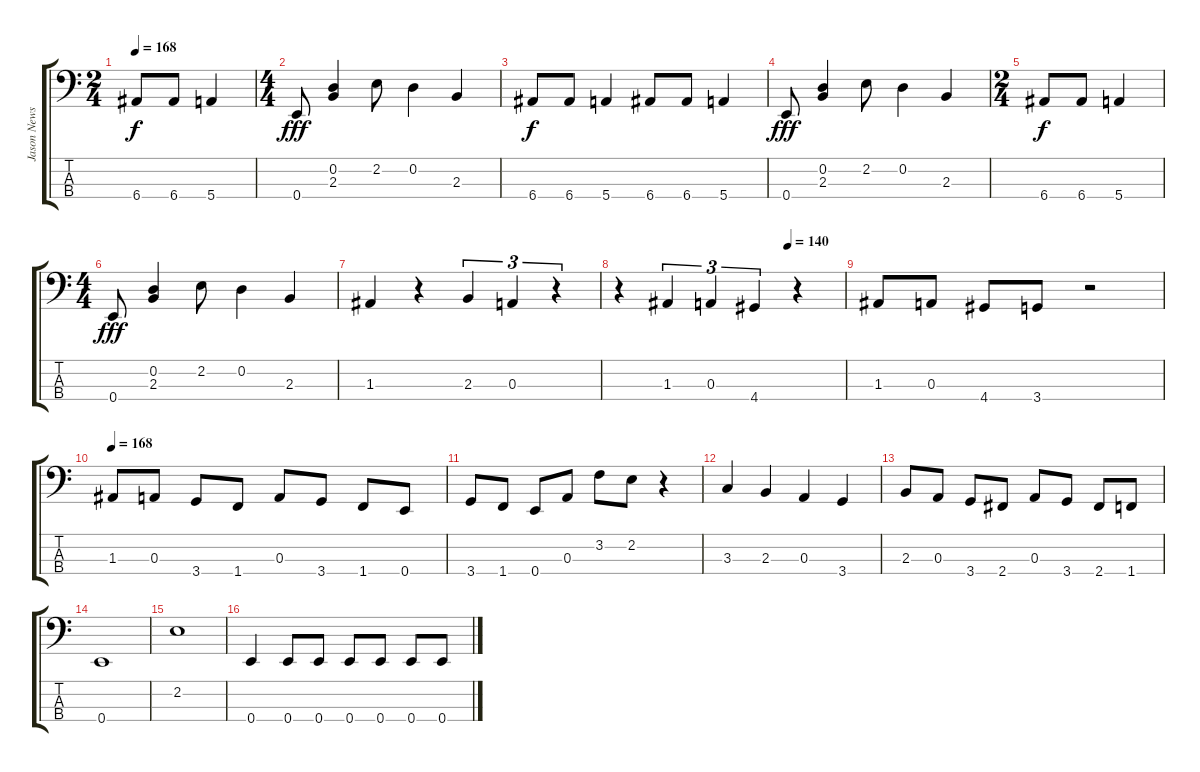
\track ("Jason Newsted/Cliff Burton Bass" "Jason News") {instrument electricbasspick}
\staff {score tabs}
\tuning (G2 D2 A1 E1) {hide}
\ts (2 4)
\tempo 168
\clef f4
\ks c
6.4.8{dy f} 6.4.8 5.4.4 |
\ts (4 4)
0.4.8{dy fff} (0.2 2.3).4 2.2.8 0.2.4 2.3.4 |
6.4.8{dy f} 6.4.8 5.4.4 6.4.8 6.4.8 5.4.4 |
0.4.8{dy fff} (0.2 2.3).4 2.2.8 0.2.4 2.3.4 |
\ts (2 4)
6.4.8{dy f} 6.4.8 5.4.4 |
\ts (4 4)
0.4.8{dy fff} (0.2 2.3).4 2.2.8 0.2.4 2.3.4 |
1.3.4 r.4 2.3.4{tu (3 2)} 0.3.4{tu (3 2)} r.4{tu (3 2)} |
\tempo (140 0.75)
r.4 1.3.4{tu (3 2)} 0.3.4{tu (3 2)} 4.4.4{tu (3 2)} r.4 |
1.3.8 0.3.8 4.4.8 3.4.8 r.2 |
\tempo 168
1.3.8 0.3.8 3.4.8 1.4.8 0.3.8 3.4.8 1.4.8 0.4.8 |
3.4.8 1.4.8 0.4.8 0.3.8 3.2.8 2.2.8 r.4 |
3.3.4 2.3.4 0.3.4 3.4.4 |
2.3.8 0.3.8 3.4.8 2.4.8 0.3.8 3.4.8 2.4.8 1.4.8 |
0.4.1 |
2.2.1 |
0.4.4 0.4.8 0.4.8 0.4.8 0.4.8 0.4.8 0.4.8
